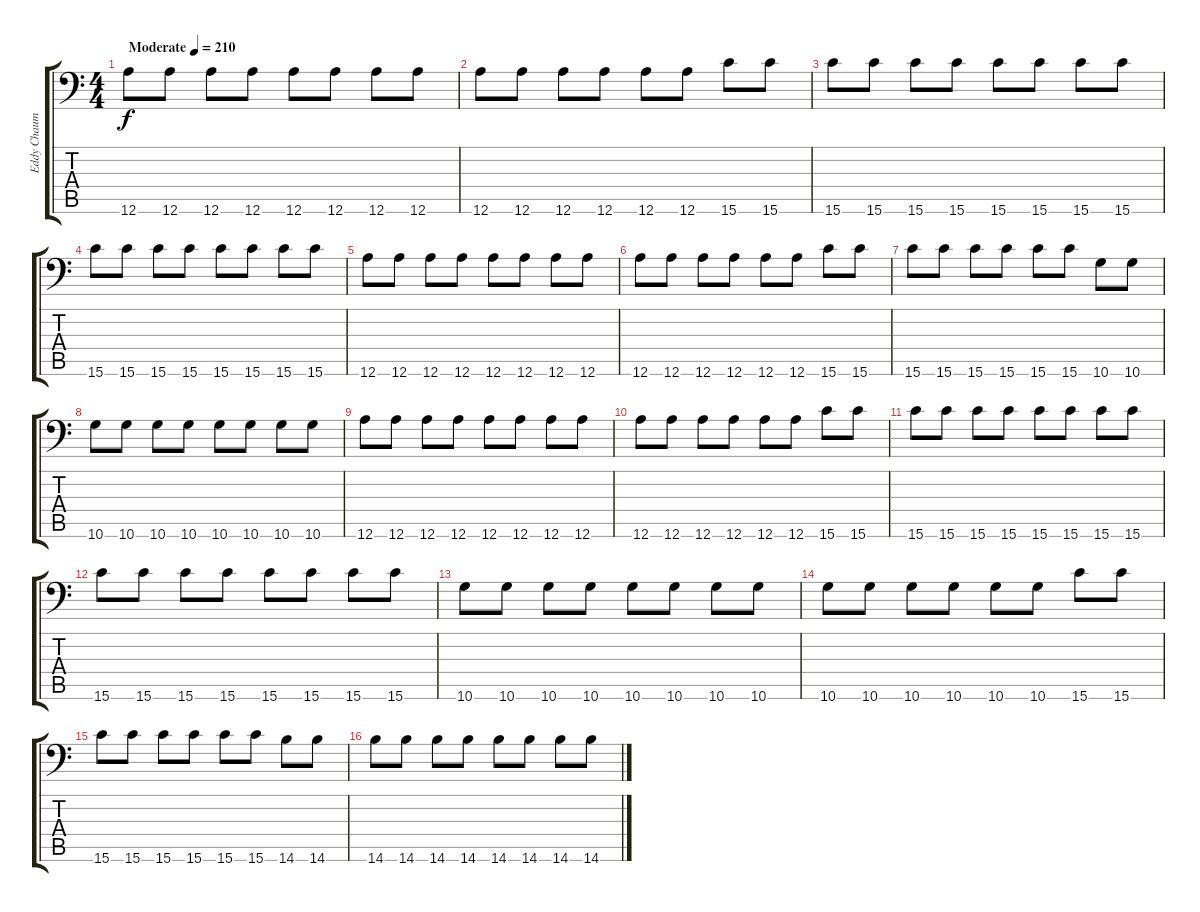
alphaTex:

\track ("Eddy Chaumulot (Rythm)" "Eddy Chaum") {instrument distortionguitar}
\staff {score tabs}
\tuning (B3 Gb3 D3 A2 E2 A1) {hide}
\ts (4 4)
\tempo (210 "Moderate")
\clef f4
\ks c
12.6.8{dy f instrument distortionguitar} 12.6.8 12.6.8 12.6.8 12.6.8 12.6.8 12.6.8 12.6.8 |
12.6.8 12.6.8 12.6.8 12.6.8 12.6.8 12.6.8 15.6.8 15.6.8 |
15.6.8 15.6.8 15.6.8 15.6.8 15.6.8 15.6.8 15.6.8 15.6.8 |
15.6.8 15.6.8 15.6.8 15.6.8 15.6.8 15.6.8 15.6.8 15.6.8 |
12.6.8 12.6.8 12.6.8 12.6.8 12.6.8 12.6.8 12.6.8 12.6.8 |
12.6.8 12.6.8 12.6.8 12.6.8 12.6.8 12.6.8 15.6.8 15.6.8 |
15.6.8 15.6.8 15.6.8 15.6.8 15.6.8 15.6.8 10.6.8 10.6.8 |
10.6.8 10.6.8 10.6.8 10.6.8 10.6.8 10.6.8 10.6.8 10.6.8 |
12.6.8 12.6.8 12.6.8 12.6.8 12.6.8 12.6.8 12.6.8 12.6.8 |
12.6.8 12.6.8 12.6.8 12.6.8 12.6.8 12.6.8 15.6.8 15.6.8 |
15.6.8 15.6.8 15.6.8 15.6.8 15.6.8 15.6.8 15.6.8 15.6.8 |
15.6.8 15.6.8 15.6.8 15.6.8 15.6.8 15.6.8 15.6.8 15.6.8 |
10.6.8 10.6.8 10.6.8 10.6.8 10.6.8 10.6.8 10.6.8 10.6.8 |
10.6.8 10.6.8 10.6.8 10.6.8 10.6.8 10.6.8 15.6.8 15.6.8 |
15.6.8 15.6.8 15.6.8 15.6.8 15.6.8 15.6.8 14.6.8 14.6.8 |
14.6.8 14.6.8 14.6.8 14.6.8 14.6.8 14.6.8 14.6.8 14.6.8
